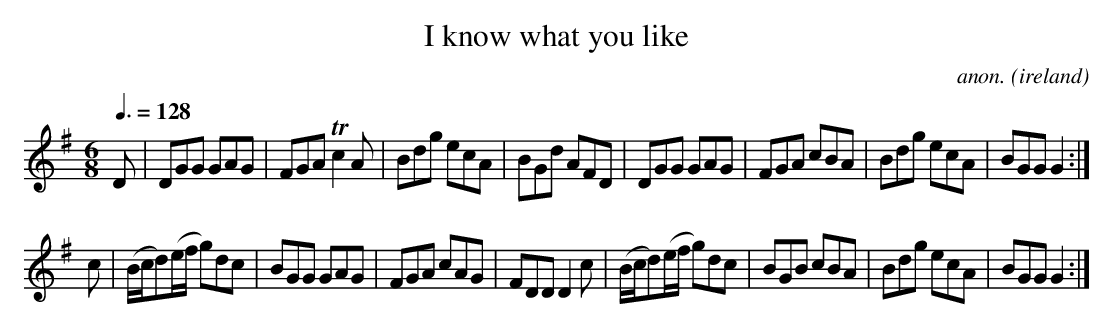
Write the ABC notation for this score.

X:1
T:I know what you like
O:ireland
C:anon.
m:Tn2 = (3n/o/n/ o/4n/4-n/
M:6/8
L:1/8
Q:3/8=128
K:G
D|DGG GAG|FGA Tc2A|Bdg ecA|BGd AFD|DGG GAG|FGA cBA|Bdg ecA|BGGG2:|
c|(B/c/d)(e/f/ g)dc|BGG GAG|FGA cAG|FDDD2c|\
(B/c/d)(e/f/ g)dc|BGB cBA|Bdg ecA|BGGG2:|
